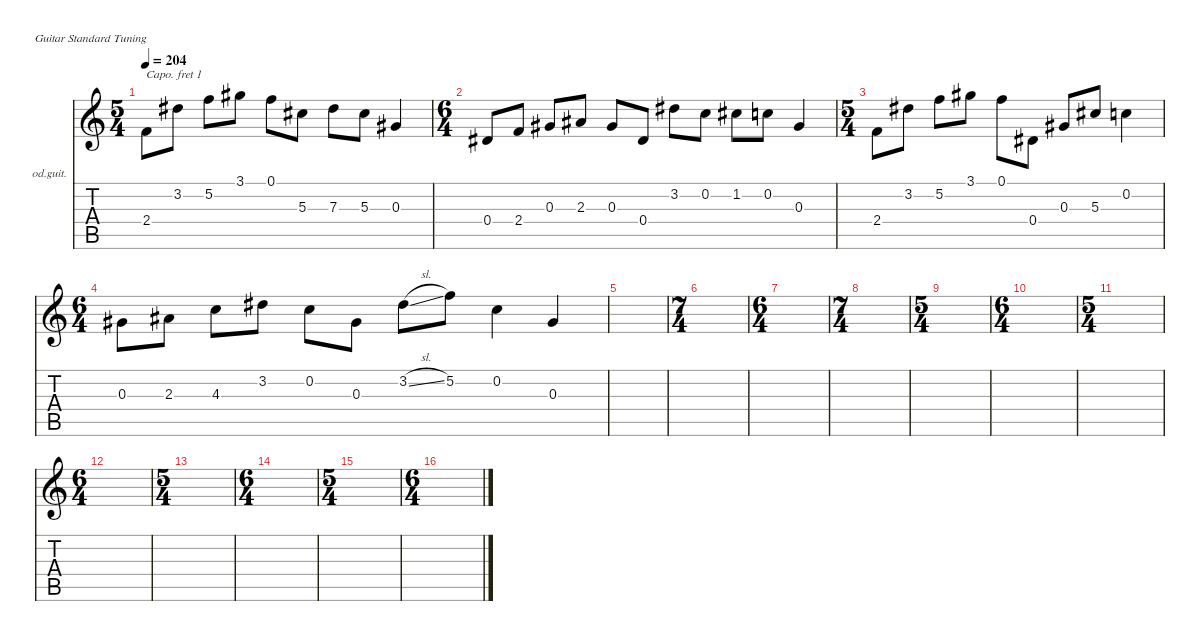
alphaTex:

\hideDynamics
\bracketExtendMode nobrackets
\firstSystemTrackNameOrientation horizontal
\otherSystemsTrackNameOrientation horizontal
\track ("Overdriven Guitar" "od.guit.") {instrument overdrivenguitar}
\staff {score tabs}
\capo 1
\tuning (E4 B3 G3 D3 A2 E2)
\ts (5 4)
\tempo 204
\clef g2
\ks aminor
2.4.8{dy mf beam Down} 3.2{acc #}.8{beam Down} 5.2.8{beam Down} 3.1{acc #}.8{beam Down} 0.1.8{beam Down} 5.3{acc #}.8{beam Down} 7.3{acc #}.8{beam Down} 5.3{acc #}.8{beam Down} 0.3{acc #}.4{beam Up} |
\ts (6 4)
0.4{acc #}.8{beam Up} 2.4.8{beam Up} 0.3{acc #}.8{beam Up} 2.3{acc #}.8{beam Up} 0.3{acc #}.8{beam Up} 0.4{acc #}.8{beam Up} 3.2{acc #}.8{beam Down} 0.2.8{beam Down} 1.2{acc #}.8{beam Down} 0.2.8{beam Down} 0.3{acc #}.4{beam Up} |
\ts (5 4)
2.4.8{beam Down} 3.2{acc #}.8{beam Down} 5.2.8{beam Down} 3.1{acc #}.8{beam Down} 0.1.8{beam Down} 0.4{acc #}.8{beam Down} 0.3{acc #}.8{beam Up} 5.3{acc #}.8{beam Up} 0.2.4{beam Down} |
\ts (6 4)
0.3{acc #}.8{beam Down} 2.3{acc #}.8{beam Down} 4.3.8{beam Down} 3.2{acc #}.8{beam Down} 0.2.8{beam Down} 0.3{acc #}.8{beam Down} 3.2{sl acc #}.8{beam Down} 5.2.8{beam Down} 0.2.4{beam Down} 0.3{acc #}.4{beam Up} |
|
\ts (7 4)
|
\ts (6 4)
|
\ts (7 4)
|
\ts (5 4)
|
\ts (6 4)
|
\ts (5 4)
|
\ts (6 4)
|
\ts (5 4)
|
\ts (6 4)
|
\ts (5 4)
|
\ts (6 4)
